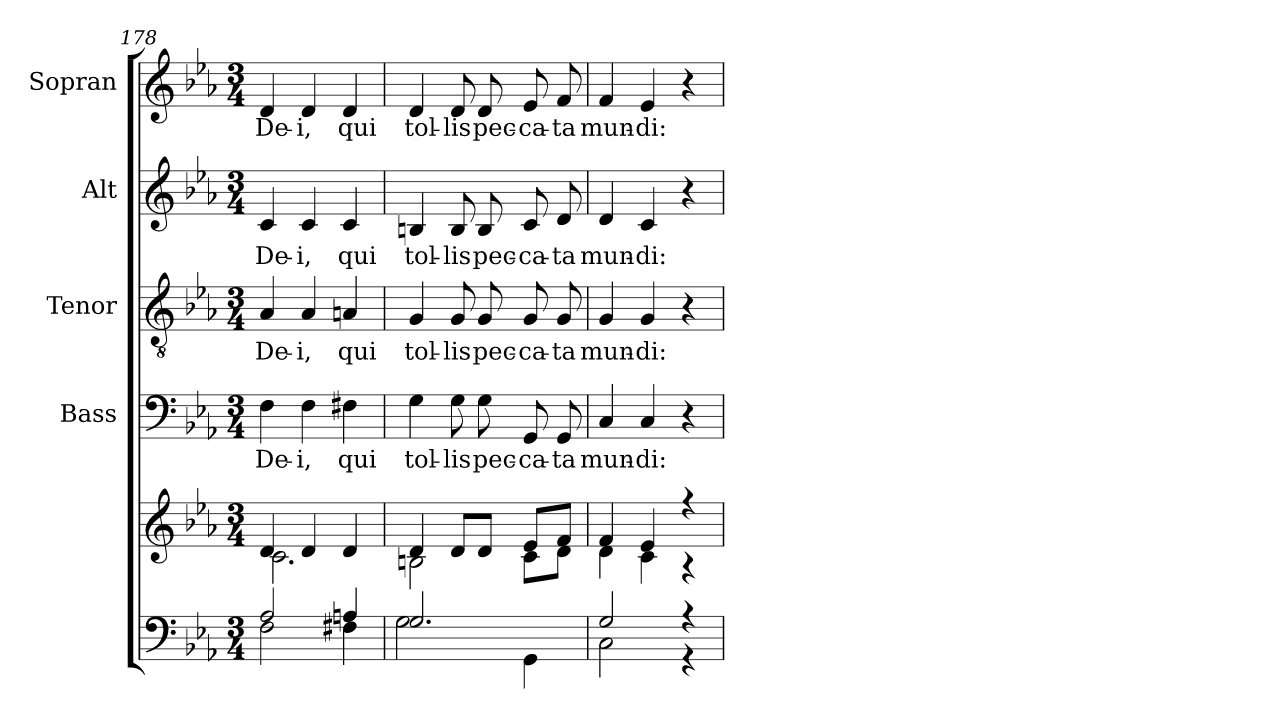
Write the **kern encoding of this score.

**kern	**kern	**kern	**text	**kern	**text	**kern	**text	**kern	**text
*part5	*part5	*part4	*part4	*part3	*part3	*part2	*part2	*part1	*part1
*staff6	*staff5	*staff4	*staff4	*staff3	*staff3	*staff2	*staff2	*staff1	*staff1
*	*	*I"Bass	*	*I"Tenor	*	*I"Alt	*	*I"Sopran	*
*	*	*I'B.	*	*I'T.	*	*I'A.	*	*I'S.	*
*clefF4	*clefG2	*clefF4	*	*clefGv2	*	*clefG2	*	*clefG2	*
*k[b-e-a-]	*k[b-e-a-]	*k[b-e-a-]	*	*k[b-e-a-]	*	*k[b-e-a-]	*	*k[b-e-a-]	*
*E-:	*E-:	*E-:	*	*E-:	*	*E-:	*	*E-:	*
*M3/4	*M3/4	*M3/4	*	*M3/4	*	*M3/4	*	*M3/4	*
=178	=178	=178	=178	=178	=178	=178	=178	=178	=178
*^	*^	*	*	*	*	*	*	*	*
!	!	!	!	!	!LO:LY:b	!	!LO:LY:b	!	!LO:LY:b	!	!LO:LY:b
2A-/	2F\	4d/	2.c\	4F\	De-	4A-/	De-	4c/	De-	4d/	De-
!	!	!	!	!	!LO:LY:b	!	!LO:LY:b	!	!LO:LY:b	!	!LO:LY:b
.	.	4d/	.	4F\	-i,	4A-/	-i,	4c/	-i,	4d/	-i,
!	!	!	!	!	!LO:LY:b	!	!LO:LY:b	!	!LO:LY:b	!	!LO:LY:b
4An/	4F#X\	4d/	.	4F#X\	qui	4An/	qui	4c/	qui	4d/	qui
=179	=179	=179	=179	=179	=179	=179	=179	=179	=179	=179	=179
!	!	!	!	!	!LO:LY:b	!	!LO:LY:b	!	!LO:LY:b	!	!LO:LY:b
2.G/	2G\	4d/	2Bn\	4G\	tol-	4G/	tol-	4Bn/	tol-	4d/	tol-
!	!	!	!	!	!LO:LY:b	!	!LO:LY:b	!	!LO:LY:b	!	!LO:LY:b
.	.	8d/L	.	8G\	-lis	8G/	-lis	8B/	-lis	8d/	-lis
!	!	!	!	!	!LO:LY:b	!	!LO:LY:b	!	!LO:LY:b	!	!LO:LY:b
.	.	8d/J	.	8G\	pec-	8G/	pec-	8B/	pec-	8d/	pec-
!	!	!	!	!	!LO:LY:b	!	!LO:LY:b	!	!LO:LY:b	!	!LO:LY:b
.	4GG\	8e-/L	8c\L	8GG/	-ca-	8G/	-ca-	8c/	-ca-	8e-/	-ca-
!	!	!	!	!	!LO:LY:b	!	!LO:LY:b	!	!LO:LY:b	!	!LO:LY:b
.	.	8f/J	8d\J	8GG/	-ta	8G/	-ta	8d/	-ta	8f/	-ta
=180	=180	=180	=180	=180	=180	=180	=180	=180	=180	=180	=180
!	!	!	!	!	!LO:LY:b	!	!LO:LY:b	!	!LO:LY:b	!	!LO:LY:b
2G/	2C\	4f/	4d\	4C/	mun-	4G/	mun-	4d/	mun-	4f/	mun-
!	!	!	!	!	!LO:LY:b	!	!LO:LY:b	!	!LO:LY:b	!	!LO:LY:b
.	.	4e-/	4c\	4C/	-di:	4G/	-di:	4c/	-di:	4e-/	-di:
4r	4r	4r	4r	4r	.	4r	.	4r	.	4r	.
*v	*v	*	*	*	*	*	*	*	*	*	*
*	*v	*v	*	*	*	*	*	*	*	*
=	=	=	=	=	=	=	=	=	=
*-	*-	*-	*-	*-	*-	*-	*-	*-	*-
